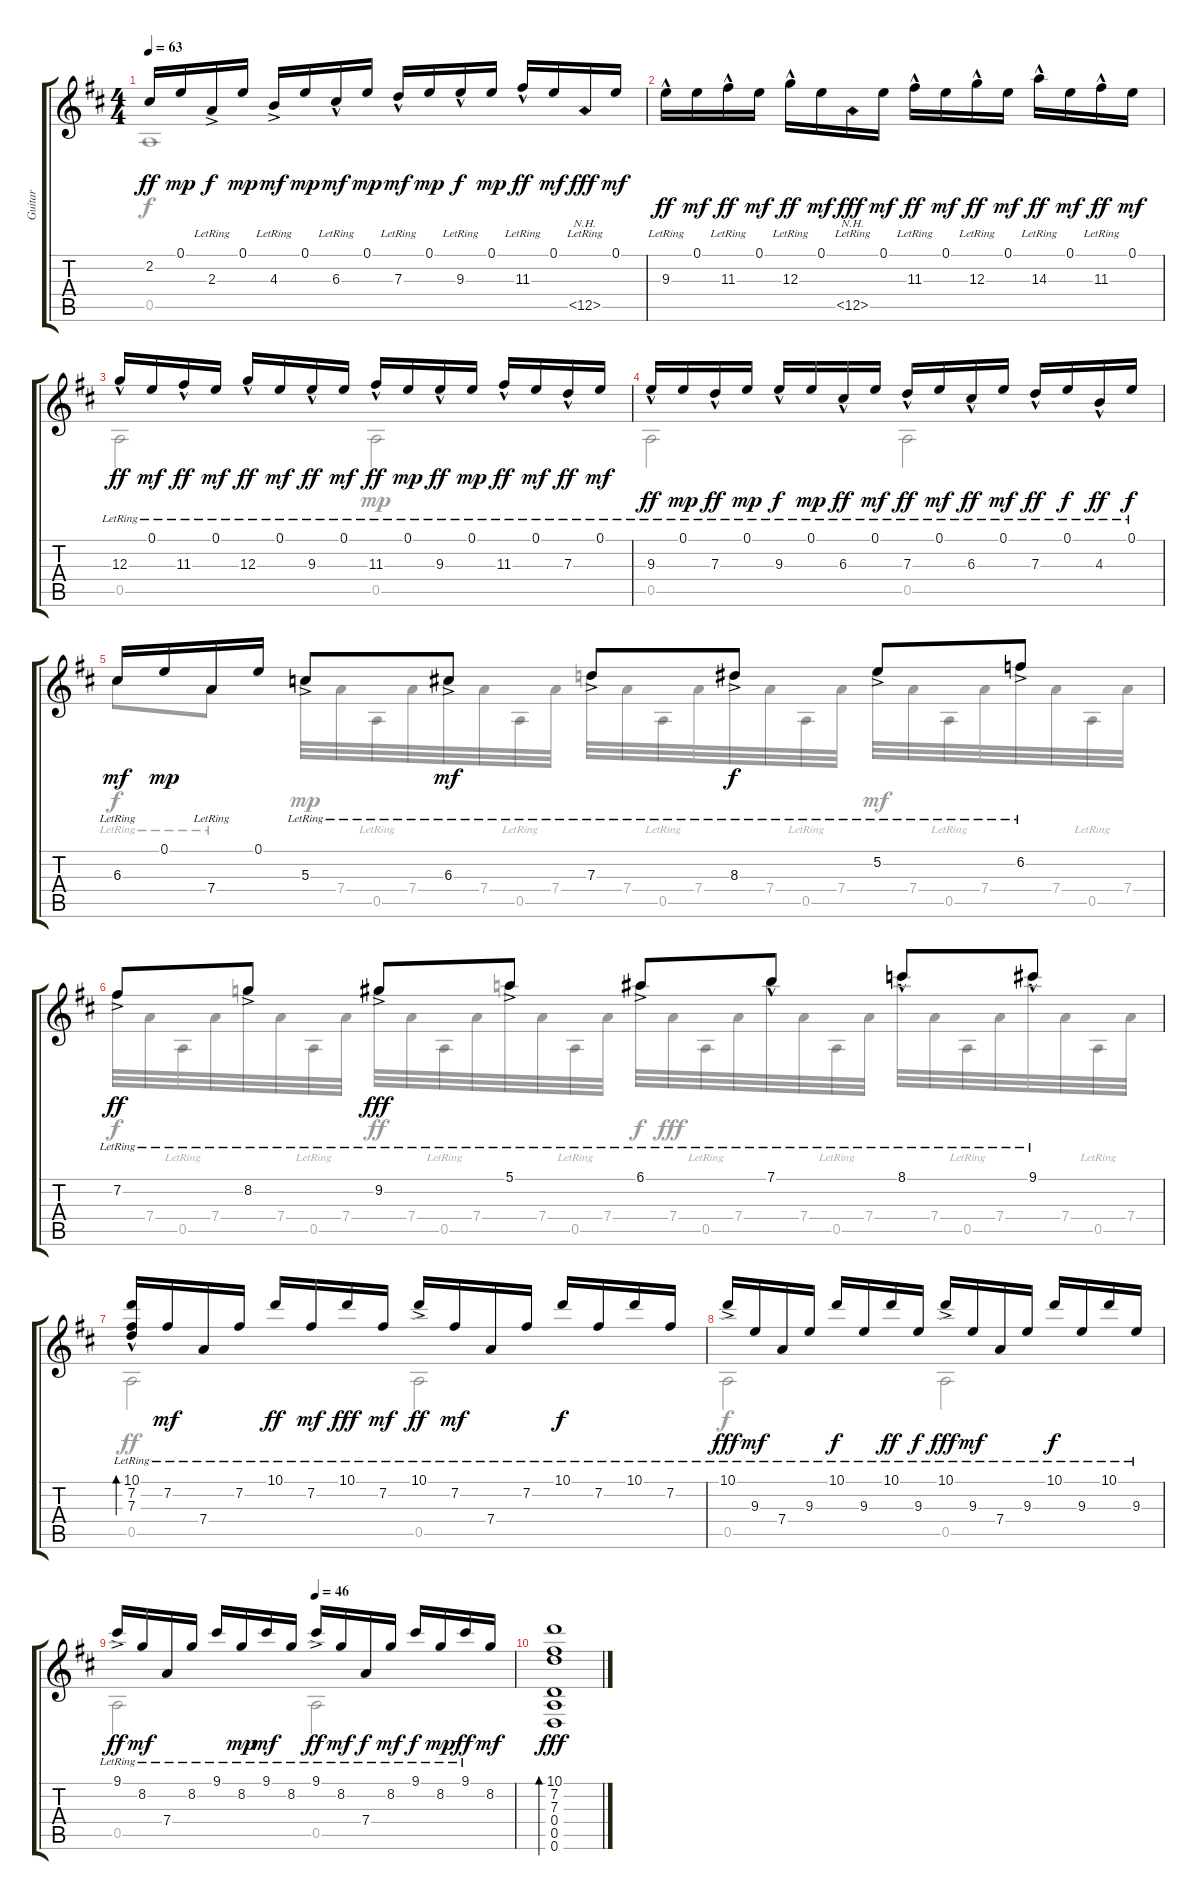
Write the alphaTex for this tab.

\track ("Guitar" "Guitar") {instrument acousticguitarnylon}
\staff {score tabs}
\tuning (E4 B3 G3 D3 A2 D2) {hide}
\voice
\ts (4 4)
\tempo 63
\clef g2
\ks d
2.2.16{dy ff} 0.1.16{dy mp} 2.3{ac lr}.16{dy f} 0.1.16{dy mp} 4.3{ac lr}.16{dy mf} 0.1.16{dy mp} 6.3{hac lr}.16{dy mf} 0.1.16{dy mp} 7.3{hac lr}.16{dy mf} 0.1.16{dy mp} 9.3{hac lr}.16{dy f} 0.1.16{dy mp} 11.3{hac lr}.16{dy ff} 0.1.16{dy mf} 12.5{nh lr}.16{dy fff} 0.1.16{dy mf} |
9.3{hac lr}.16{dy ff} 0.1.16{dy mf} 11.3{hac lr}.16{dy ff} 0.1.16{dy mf} 12.3{hac lr}.16{dy ff} 0.1.16{dy mf} 12.5{nh lr}.16{dy fff} 0.1.16{dy mf} 11.3{hac lr}.16{dy ff} 0.1.16{dy mf} 12.3{hac lr}.16{dy ff} 0.1.16{dy mf} 14.3{hac lr}.16{dy ff} 0.1.16{dy mf} 11.3{hac lr}.16{dy ff} 0.1.16{dy mf} |
12.3{hac lr}.16{dy ff} 0.1{lr}.16{dy mf} 11.3{hac lr}.16{dy ff} 0.1{lr}.16{dy mf} 12.3{hac lr}.16{dy ff} 0.1{lr}.16{dy mf} 9.3{hac lr}.16{dy ff} 0.1{lr}.16{dy mf} 11.3{hac lr}.16{dy ff} 0.1{lr}.16{dy mp} 9.3{hac lr}.16{dy ff} 0.1{lr}.16{dy mp} 11.3{hac lr}.16{dy ff} 0.1{lr}.16{dy mf} 7.3{hac lr}.16{dy ff} 0.1{lr}.16{dy mf} |
9.3{hac lr}.16{dy ff} 0.1{lr}.16{dy mp} 7.3{hac lr}.16{dy ff} 0.1{lr}.16{dy mp} 9.3{hac lr}.16{dy f} 0.1{lr}.16{dy mp} 6.3{hac lr}.16{dy ff} 0.1{lr}.16{dy mf} 7.3{hac lr}.16{dy ff} 0.1{lr}.16{dy mf} 6.3{hac lr}.16{dy ff} 0.1{lr}.16{dy mf} 7.3{hac lr}.16{dy ff} 0.1{lr}.16{dy f} 4.3{hac lr}.16{dy ff} 0.1{lr}.16{dy f} |
6.3{lr}.16{dy mf} 0.1.16{dy mp} 7.4{lr}.16 0.1.16 5.3{ac lr}.8 6.3{ac lr}.8{dy mf} 7.3{ac lr}.8 8.3{ac lr}.8{dy f} 5.2{ac lr}.8 6.2{ac lr}.8 |
7.2{ac lr}.8{dy ff} 8.2{ac lr}.8 9.2{ac lr}.8{dy fff} 5.1{ac lr}.8 6.1{ac lr}.8 7.1{hac lr}.8 8.1{hac lr}.8 9.1{hac lr}.8 |
(10.1{lr} 7.2 7.3{hac}).16{bd 240} 7.2{lr}.16{dy mf} 7.4{lr}.16 7.2{lr}.16 10.1{lr}.16{dy ff} 7.2{lr}.16{dy mf} 10.1{lr}.16{dy fff} 7.2{lr}.16{dy mf} 10.1{ac lr}.16{dy ff} 7.2{lr}.16{dy mf} 7.4{lr}.16 7.2{lr}.16 10.1{lr}.16{dy f} 7.2{lr}.16 10.1{lr}.16 7.2{lr}.16 |
10.1{ac lr}.16{dy fff} 9.3{lr}.16{dy mf} 7.4{lr}.16 9.3{lr}.16 10.1{lr}.16{dy f} 9.3{lr}.16 10.1{lr}.16{dy ff} 9.3{lr}.16{dy f} 10.1{ac lr}.16{dy fff} 9.3{lr}.16{dy mf} 7.4{lr}.16 9.3{lr}.16 10.1{lr}.16{dy f} 9.3{lr}.16 10.1{lr}.16 9.3{lr}.16 |
\tempo (46 0.5)
9.1{ac lr}.16{dy ff} 8.2{lr}.16{dy mf} 7.4{lr}.16 8.2{lr}.16 9.1{lr}.16 8.2{lr}.16{dy mp} 9.1{lr}.16{dy mf} 8.2{lr}.16 9.1{ac lr}.16{dy ff} 8.2{lr}.16{dy mf} 7.4{lr}.16{dy f} 8.2{lr}.16{dy mf} 9.1{lr}.16{dy f} 8.2{lr}.16{dy mp} 9.1{lr}.16{dy ff} 8.2.16{dy mf} |
(10.1 7.2 7.3 0.4 0.5 0.6).1{bd 240 dy fff}
\voice
\clef g2
\ottava regular
\simile none
\ks d
0.5.1{dy f} |
|
0.5.2 0.5.2{dy mp} |
0.5.2 0.5.2 |
6.3{lr}.8{dy f} 7.4{lr}.8 5.3.32{dy mp} 7.4.32 0.5{lr}.32 7.4.32 6.3.32 7.4.32 0.5{lr}.32 7.4.32 7.3.32 7.4.32 0.5{lr}.32 7.4.32 8.3.32 7.4.32 0.5{lr}.32 7.4.32 5.2.32{dy mf} 7.4.32 0.5{lr}.32 7.4.32 6.2.32 7.4.32 0.5{lr}.32 7.4.32 |
7.2.32{dy f} 7.4.32 0.5{lr}.32 7.4.32 8.2.32 7.4.32 0.5{lr}.32 7.4.32 9.2.32{dy ff} 7.4.32 0.5{lr}.32 7.4.32 5.1.32 7.4.32 0.5{lr}.32 7.4.32 6.1.32{dy f} 7.4.32{dy fff} 0.5{lr}.32 7.4.32 7.1.32 7.4.32 0.5{lr}.32 7.4.32 8.1.32 7.4.32 0.5{lr}.32 7.4.32 9.1.32 7.4.32 0.5{lr}.32 7.4.32 |
0.5.2{dy ff} 0.5.2 |
0.5.2{dy f} 0.5.2 |
0.5.2{dy ff} 0.5.2 |
